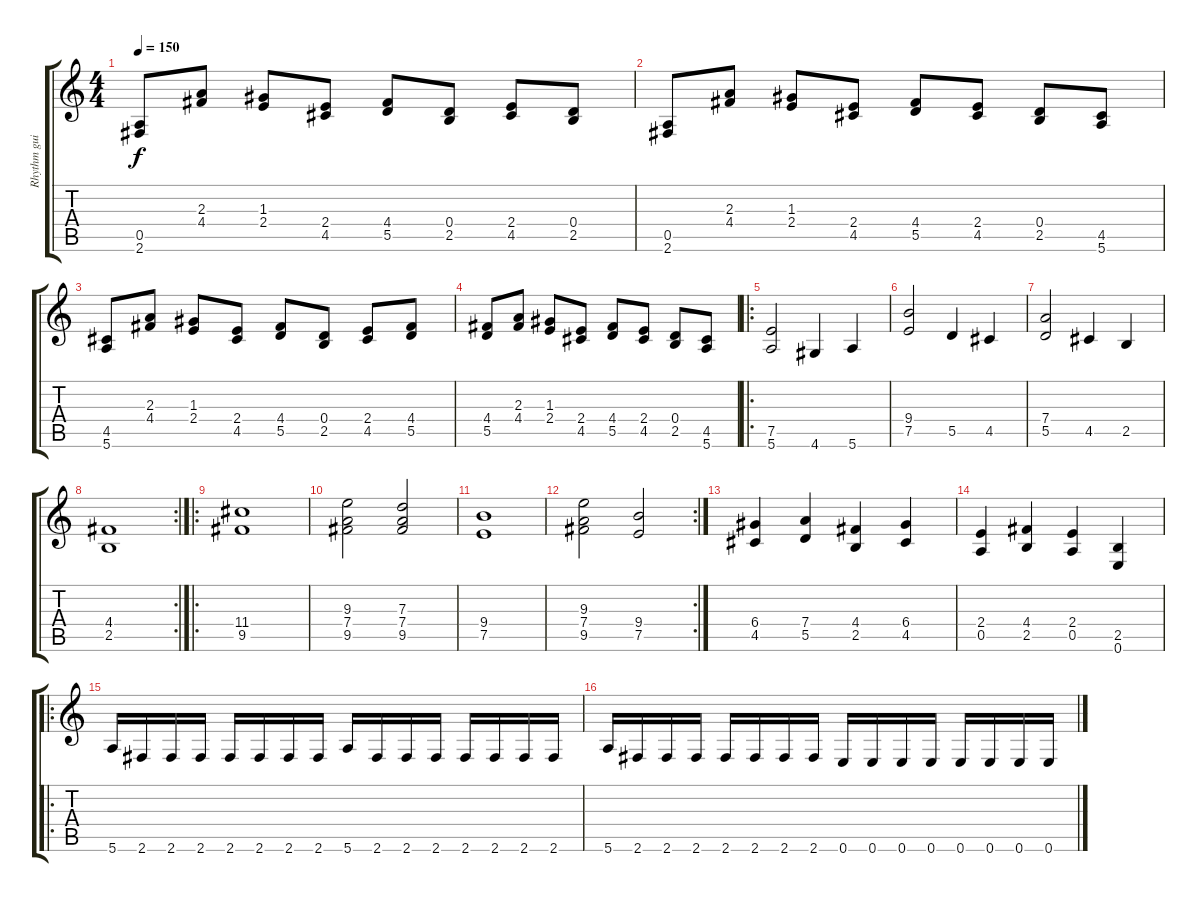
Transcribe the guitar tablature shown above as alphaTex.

\track ("Rhythm guitar" "Rhythm gui") {instrument distortionguitar}
\staff {score tabs}
\tuning (E4 B3 G3 D3 A2 E2) {hide}
\ts (4 4)
\tempo 150
\clef g2
\ks c
(0.5 2.6).8{dy f} (2.3 4.4).8 (1.3 2.4).8 (2.4 4.5).8 (4.4 5.5).8 (0.4 2.5).8 (2.4 4.5).8 (0.4 2.5).8 |
(0.5 2.6).8 (2.3 4.4).8 (1.3 2.4).8 (2.4 4.5).8 (4.4 5.5).8 (2.4 4.5).8 (0.4 2.5).8 (4.5 5.6).8 |
(4.5 5.6).8 (2.3 4.4).8 (1.3 2.4).8 (2.4 4.5).8 (4.4 5.5).8 (0.4 2.5).8 (2.4 4.5).8 (4.4 5.5).8 |
(4.4 5.5).8 (2.3 4.4).8 (1.3 2.4).8 (2.4 4.5).8 (4.4 5.5).8 (2.4 4.5).8 (0.4 2.5).8 (4.5 5.6).8 |
\ro
(7.5 5.6).2 4.6.4 5.6.4 |
(9.4 7.5).2 5.5.4 4.5.4 |
(7.4 5.5).2 4.5.4 2.5.4 |
\rc 2
(4.4 2.5).1 |
\ro
(11.4 9.5).1 |
(9.3 7.4 9.5).2 (7.3 7.4 9.5).2 |
(9.4 7.5).1 |
\rc 2
(9.3 7.4 9.5).2 (9.4 7.5).2 |
(6.4 4.5).4 (7.4 5.5).4 (4.4 2.5).4 (6.4 4.5).4 |
(2.4 0.5).4 (4.4 2.5).4 (2.4 0.5).4 (2.5 0.6).4 |
\ro
5.6.16 2.6.16 2.6.16 2.6.16 2.6.16 2.6.16 2.6.16 2.6.16 5.6.16 2.6.16 2.6.16 2.6.16 2.6.16 2.6.16 2.6.16 2.6.16 |
5.6.16 2.6.16 2.6.16 2.6.16 2.6.16 2.6.16 2.6.16 2.6.16 0.6.16 0.6.16 0.6.16 0.6.16 0.6.16 0.6.16 0.6.16 0.6.16
